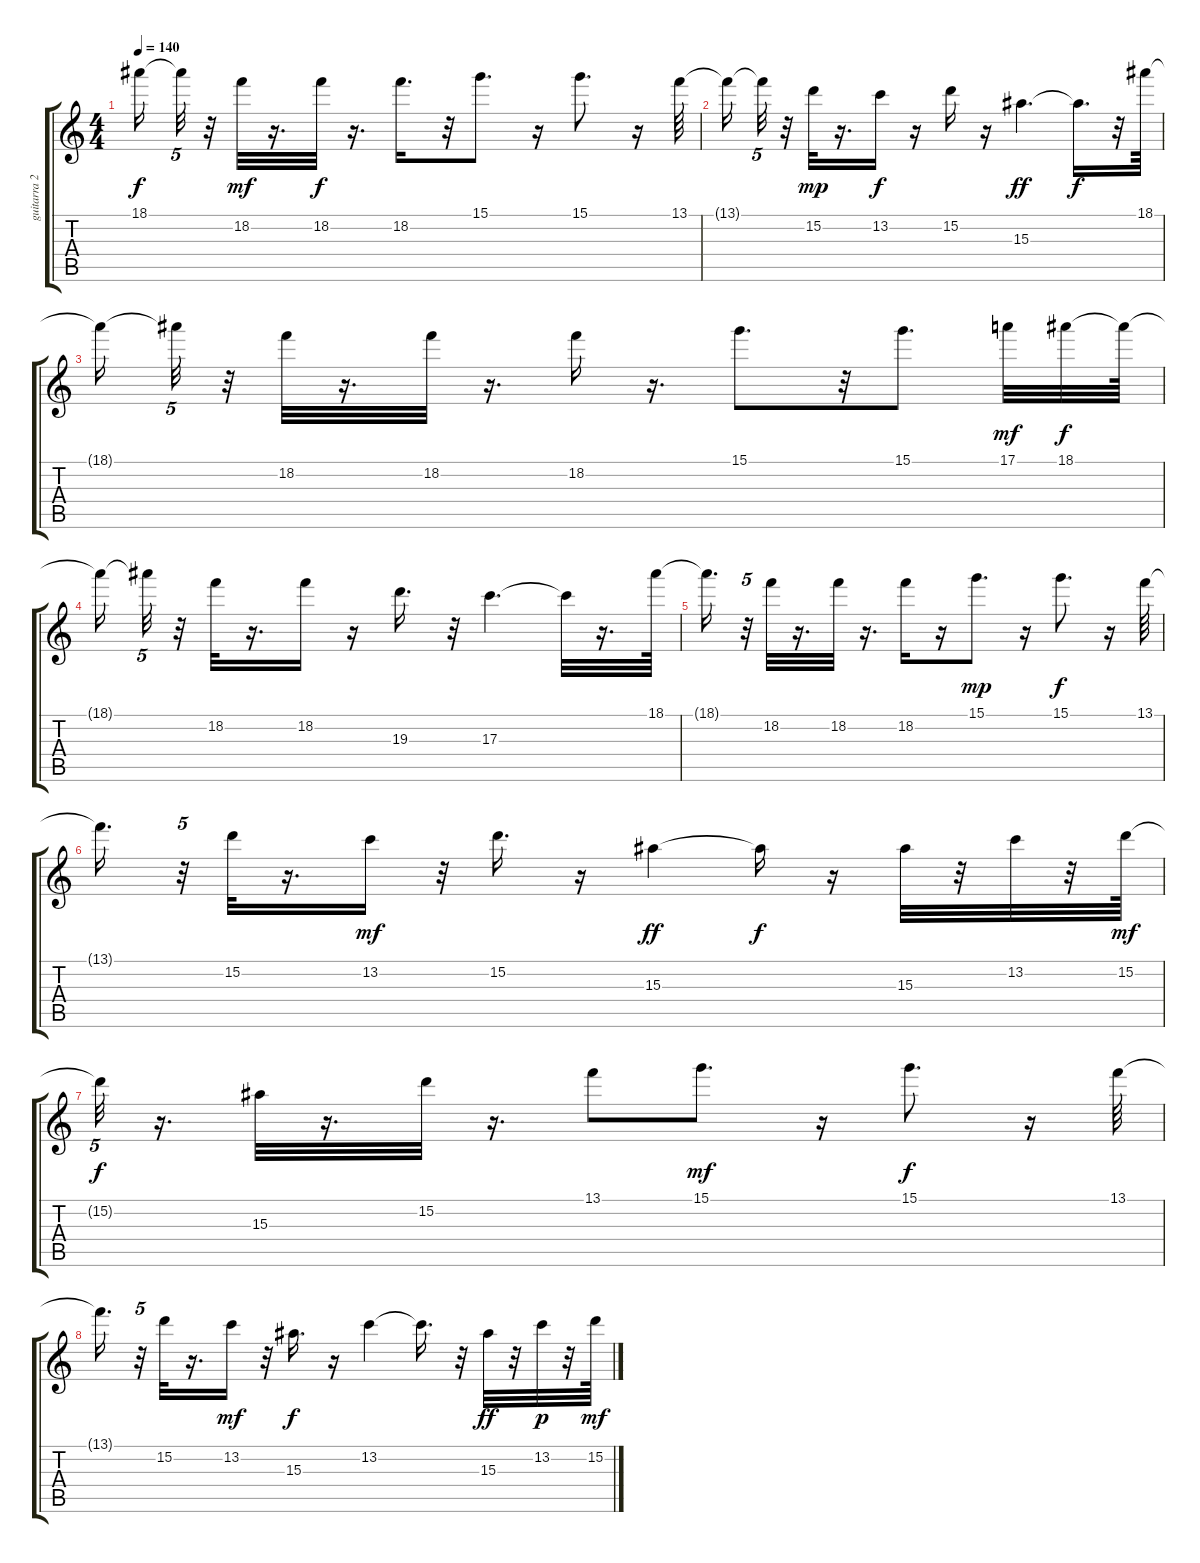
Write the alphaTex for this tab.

\track ("guitarra 2" "guitarra 2") {instrument acousticguitarsteel}
\staff {score tabs}
\tuning (E4 B3 G3 D3 A2 E2) {hide}
\ts (4 4)
\tempo 140
\clef g2
\ks c
18.1{t}.16{dy f} 18.1{t}.32{tu (5 4)} r.32 18.2.32{dy mf} r.16{d} 18.2.32{dy f} r.16{d} 18.2.16{d} r.32 15.1.8{d} r.16 15.1.8{d} r.16 13.1.64 |
13.1{t}.16 13.1{t}.32{tu (5 4)} r.32 15.2.32{dy mp} r.16{d} 13.2.16{dy f} r.16 15.2.16 r.16 15.3.4{d dy ff} 15.3{t}.16{d dy f} r.32 18.1.64 |
18.1{t}.16 18.1{t}.32{tu (5 4)} r.32 18.2.32 r.16{d} 18.2.32 r.16{d} 18.2.16 r.16{d} 15.1.8{d} r.32 15.1.8{d} 17.1.32{dy mf} 18.1.32{dy f} 18.1{t}.64 |
18.1{t}.16 18.1{t}.32{tu (5 4)} r.32 18.2.32 r.16{d} 18.2.16 r.16 19.3.16{d} r.32 17.3.4{d} 17.3{t}.32 r.16{d} 18.1.64 |
18.1{t}.16{d} r.32{tu (5 4)} 18.2.32 r.16{d} 18.2.32 r.16{d} 18.2.16 r.16 15.1.8{d dy mp} r.16 15.1.8{d dy f} r.16 13.1.64 |
13.1{t}.16{d} r.32{tu (5 4)} 15.2.32 r.16{d} 13.2.16{dy mf} r.32 15.2.16{d} r.16 15.3.4{dy ff} 15.3{t}.16{dy f} r.16 15.3.32 r.32 13.2.32 r.32 15.2.64{dy mf} |
15.2{t}.32{tu (5 4) dy f} r.16{d} 15.3.32 r.16{d} 15.2.32 r.16{d} 13.1.8 15.1.8{d dy mf} r.16 15.1.8{d dy f} r.16 13.1.64 |
13.1{t}.16{d} r.32{tu (5 4)} 15.2.32 r.16{d} 13.2.16{dy mf} r.32 15.3.16{d dy f} r.16 13.2.4 13.2{t}.16{d} r.32 15.3.32{dy ff} r.32 13.2.32{dy p} r.32 15.2.64{dy mf}
